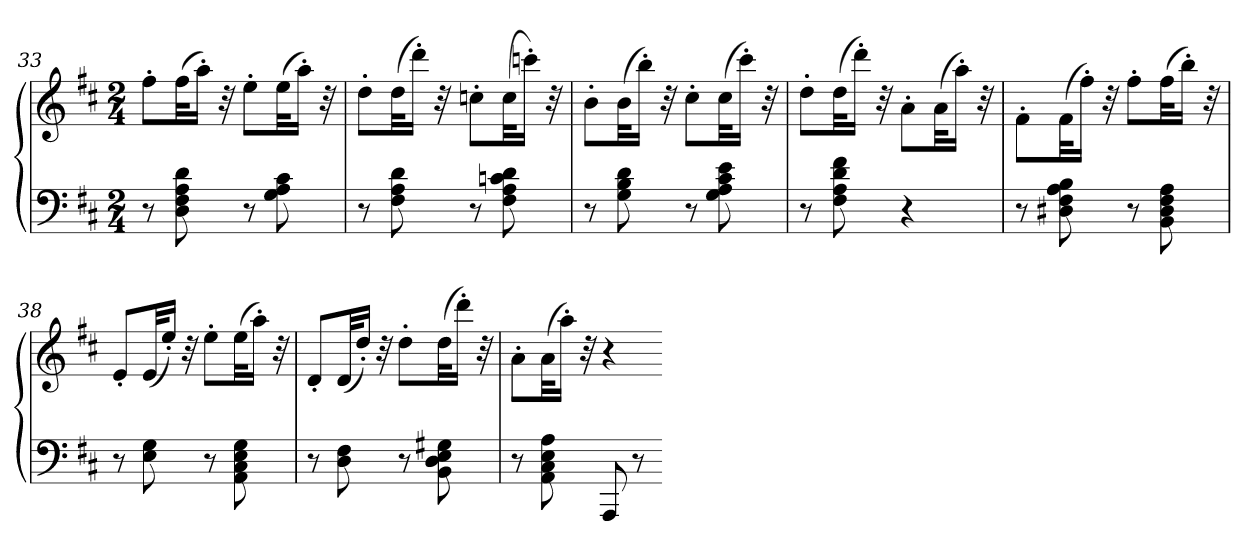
**kern	**kern
*part1	*part1
*staff2	*staff1
*clefF4	*clefG2
*k[f#c#]	*k[f#c#]
*D:	*D:
*M2/4	*M2/4
=33	=33
8r	8ff#'L
8D 8F# 8A 8d	(32ff#KL
.	16aa'JJ)
.	32r
8r	8ee'L
8G 8A 8c#	(32eeKL
.	16aa'JJ)
.	32r
=34	=34
8r	8dd'L
8F# 8A 8d	(32ddKL
.	16ddd'JJ)
.	32r
8r	8ccn'L
8F# 8A 8cn 8d	(32ccKL
.	16cccn'JJ)
.	32r
=35	=35
8r	8b'L
8G 8B 8d	(32bKL
.	16bb'JJ)
.	32r
8r	8cc#'L
8G 8A 8c# 8e	(32cc#KL
.	16ccc#'JJ)
.	32r
=36	=36
8r	8dd'L
8F# 8A 8d 8f#	(32ddKL
.	16ddd'JJ)
.	32r
4r	8a'L
.	(32aKL
.	16aa'JJ)
.	32r
=37	=37
8r	8f#'L
8D#X 8F# 8A 8B	(32f#KL
.	16ff#'JJ)
.	32r
8r	8ff#'L
8BB 8D# 8F# 8A	(32ff#KL
.	16bb'JJ)
.	32r
=38	=38
8r	8e'L
8E 8G	(32eKL
.	16ee'JJ)
.	32r
8r	8ee'L
8AA 8C# 8E 8G	(32eeKL
.	16aa'JJ)
.	32r
=39	=39
8r	8d'L
8D 8F#	(32dKL
.	16dd'JJ)
.	32r
8r	8dd'L
8BB 8D 8E 8G#X	(32ddKL
.	16ddd'JJ)
.	32r
=40	=40
8r	8a'L
8AA 8C# 8E 8A	(32aKL
.	16aa'JJ)
.	32r
8AAA	4r
8r	.
=-	=-
*-	*-
